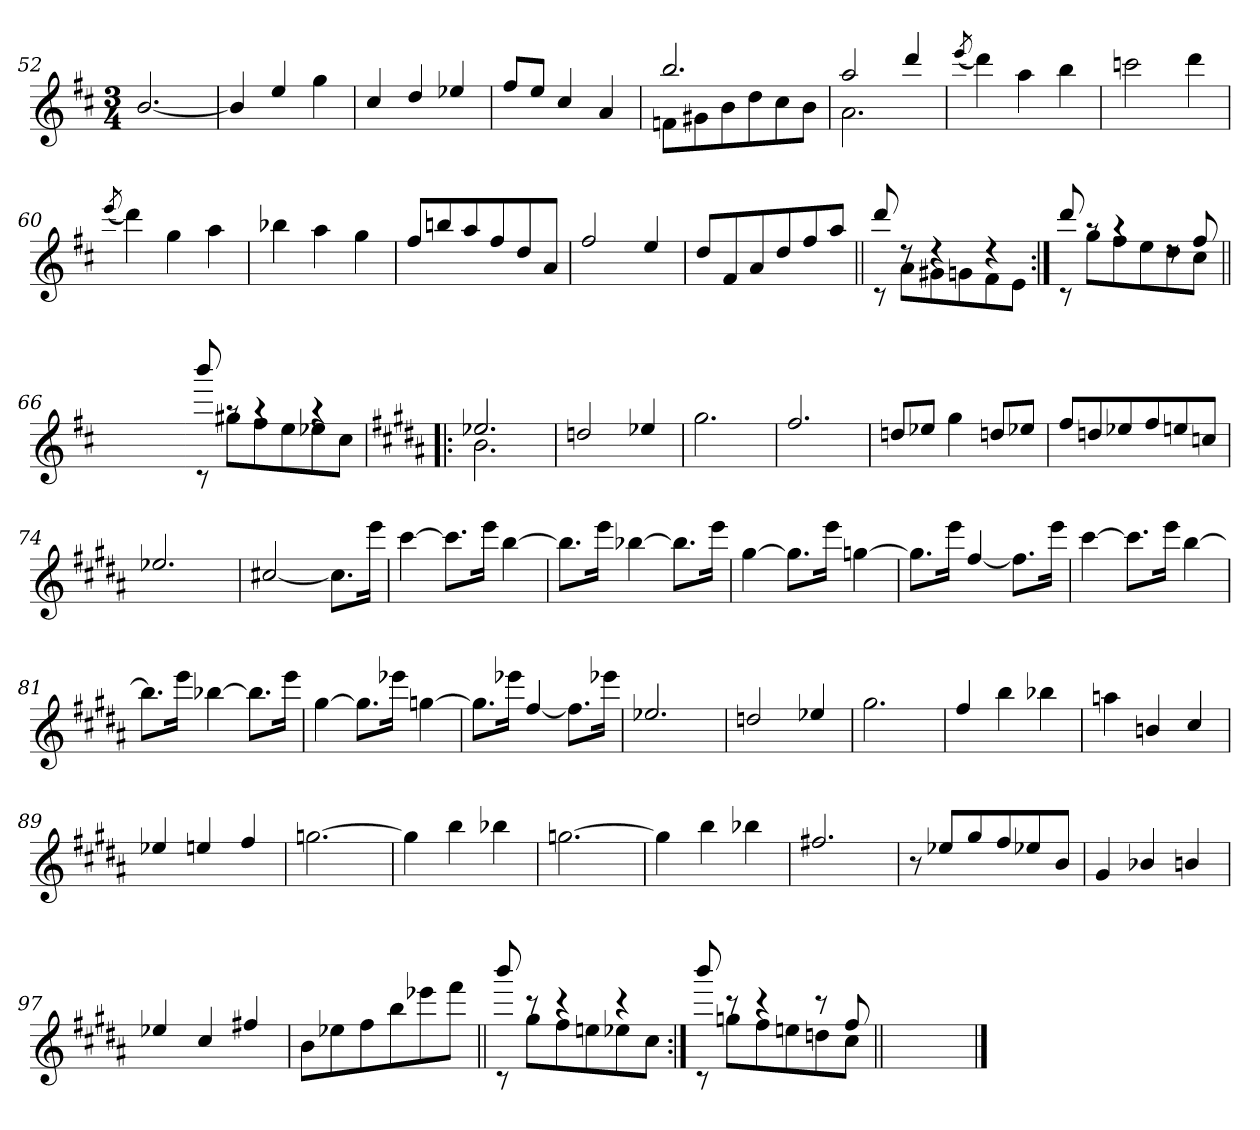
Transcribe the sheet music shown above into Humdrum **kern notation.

**kern
*part1
*staff1
!!LO:PB:g=z
*clefG2
*k[f#c#]
*D:
*M3/4
=52
[2.b/
=53
4b/]
4ee/
4gg\
=54
4cc#/
4dd/
4ee-X/
=55
8ff#/L
8ee/J
4cc#/
4a/
=56
*^
2.bb/	8fn\L
.	8g#X\
.	8b\
.	8dd\
.	8cc#\
.	8b\J
!!LO:LB:g=z	!!
=57	=57
2aa/	2.a\
4ddd/	.
*v	*v
=58
(<8qeee/
4ddd\)
4aa\
4bb\
=59
2cccn\
4ddd\
=60
(<8qeee/
4ddd\)
4gg\
4aa\
=61
4bb-X\
4aa\
4gg\
=62
8ff#/L
8bbn/
8aa/
8ff#/
8dd/
8a/J
!!LO:LB:g=z
=63
2ff#/
4ee/
=64
8dd/L
8f#/
8a/
8dd/
8ff#/
8aa/J
=65||
*^
8ddd/	8rc
8rdd	8a\L
4rdd	8g#X\
.	8gn\
4rdd	8f#\
.	8e\J
=66:|!	=66:|!
8ddd/	8rc
8rgg	8gg\L
4rgg	8ff#\
.	8ee\
8rdd	8dd\
8ff#/	8cc#\J
*v	*v
=66X661||
2.ryy
!!LO:LB:g=z
=67-
*^
8bbb/	8rc
8rgg	8gg#X\L
4rgg	8ff#\
.	8ee\
4rgg	8ee-X\
.	8cc#\J
=68!|:	=68!|:
*k[f#c#g#d#a#]	*
*B:	*
2.ee-X/	2.b\
*v	*v
=69
2ddn/
4ee-X/
=70
2.gg#\
=71
2.ff#/
!!LO:LB:g=z
=72
8ddn/L
8ee-X/J
4gg#\
8ddn/L
8ee-X/J
=73
8ff#/L
8ddn/
8ee-X/
8ff#/
8een/
8ccn/J
=74
2.ee-X/
=75
[2cc#X/
8.cc#\L]
16eee\Jk
=76
[4ccc#\
8.ccc#\L]
16eee\Jk
[4bb\
!!LO:LB:g=z
=77
8.bbn\L]
16eee\Jk
[4bb-X\
8.bb-\L]
16eee\Jk
=78
[4gg#\
8.gg#\L]
16eee\Jk
[4ggn\
=79
8.ggn\L]
16eee\Jk
[4ff#/
8.ff#\L]
16eee\Jk
=80
[4ccc#\
8.ccc#\L]
16eee\Jk
[4bb\
=81
8.bbn\L]
16eee\Jk
[4bb-X\
8.bb-\L]
16eee\Jk
!!LO:LB:g=z
=82
[4gg#\
8.gg#\L]
16eee-X\Jk
[4ggn\
=83
8.ggn\L]
16eee-X\Jk
[4ff#/
8.ff#\L]
16eee-X\Jk
=84
2.ee-X/
=85
2ddn/
4ee-X/
=86
2.gg#\
!!LO:LB:g=z
=87
4ff#/
4bb\
4bb-X\
=88
4aan\
4bn/
4cc#/
=89
4ee-X/
4een/
4ff#/
=90
[2.ggn\
=91
4gg\]
4bb\
4bb-X\
!!LO:LB:g=z
=92
[2.ggn\
=93
4ggn\]
4bb\
4bb-X\
=94
2.ff#X/
=95
8r
8ee-X/L
8gg#/
8ff#/
8ee-X/
8b/J
=96
4g#/
4b-X/
4bn/
!!LO:LB:g=z
=97
4ee-X/
4cc#/
4ff#X/
=98
8b\L
8ee-X\
8ff#\
8bb\
8eee-X\
8fff#\J
=99||
*^
8bbb/	8rc
8rbb	8gg#\L
4rbb	8ff#\
.	8een\
4rbb	8ee-X\
.	8cc#\J
=100:|!	=100:|!
8bbb/	8rc
8rbb	8ggn\L
4rbb	8ff#\
.	8een\
8rbb	8ddn\
8ff#/	8cc#\J
*v	*v
=101||
2.ryy
==
*-
